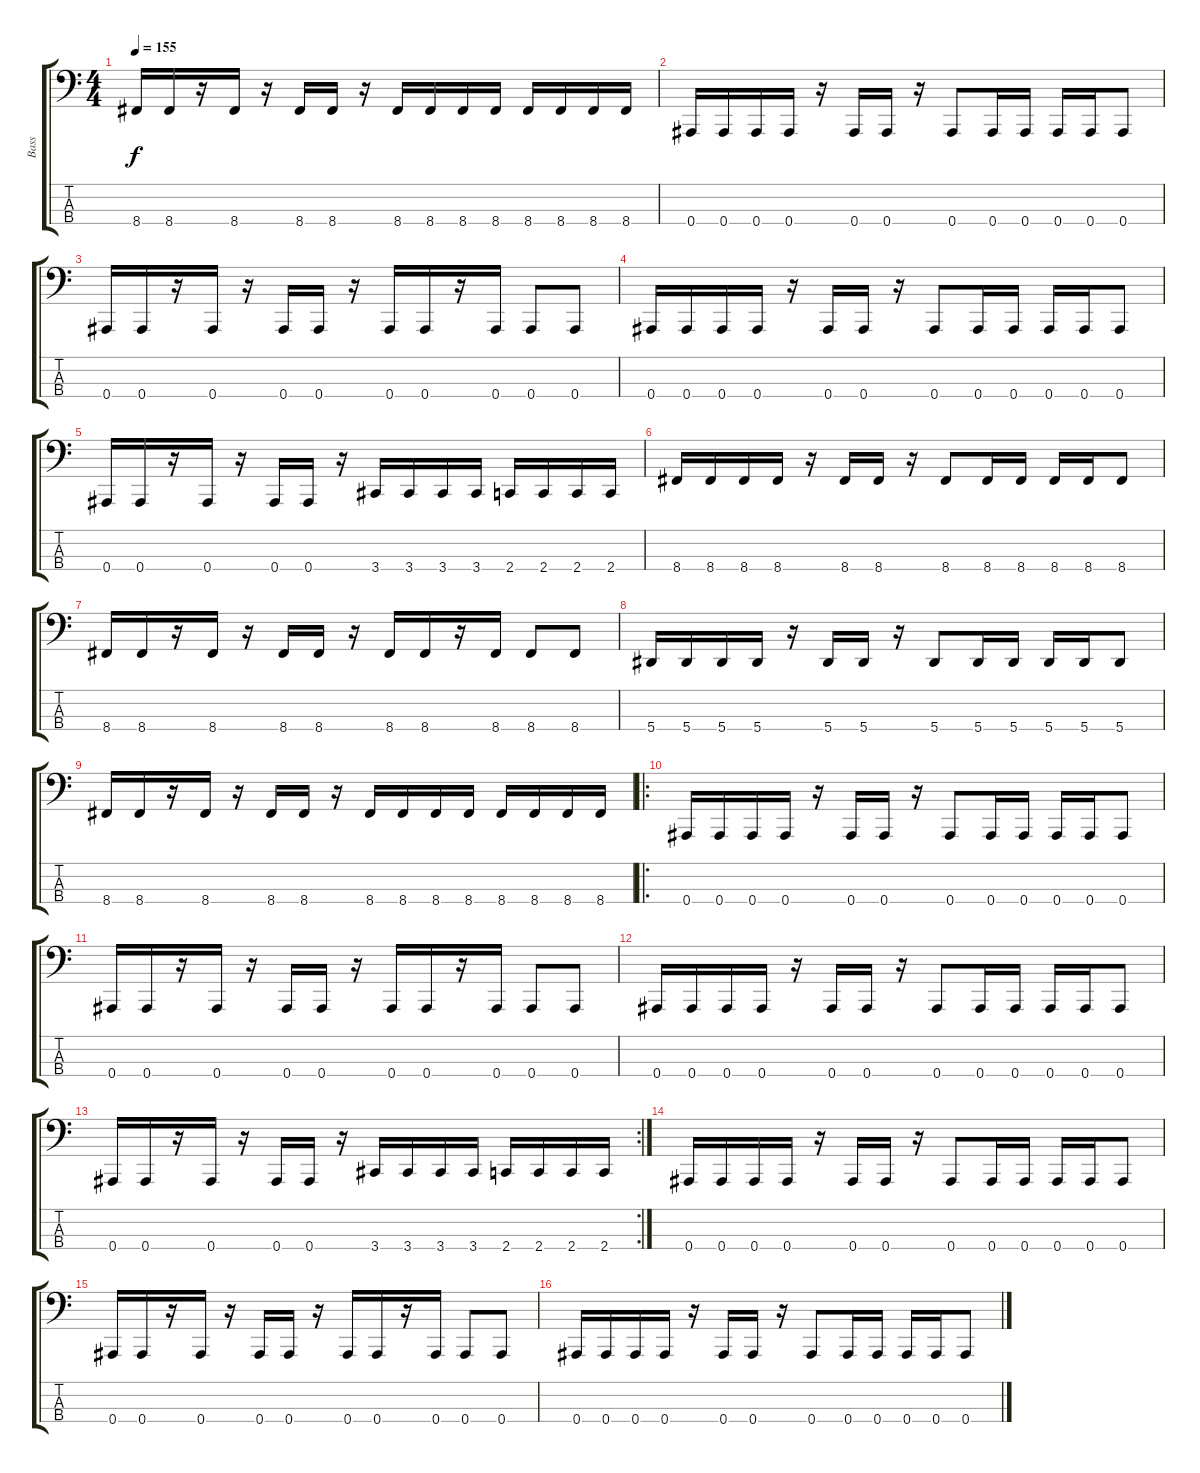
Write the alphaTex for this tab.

\track ("Bass" "Bass") {instrument electricbasspick}
\staff {score tabs}
\tuning (Eb2 Bb1 F1 Bb0) {hide}
\ts (4 4)
\tempo 155
\clef f4
\ks c
8.4.16{dy f} 8.4.16 r.16 8.4.16 r.16 8.4.16 8.4.16 r.16 8.4.16 8.4.16 8.4.16 8.4.16 8.4.16 8.4.16 8.4.16 8.4.16 |
0.4.16 0.4.16 0.4.16 0.4.16 r.16 0.4.16 0.4.16 r.16 0.4.8 0.4.16 0.4.16 0.4.16 0.4.16 0.4.8 |
0.4.16 0.4.16 r.16 0.4.16 r.16 0.4.16 0.4.16 r.16 0.4.16 0.4.16 r.16 0.4.16 0.4.8 0.4.8 |
0.4.16 0.4.16 0.4.16 0.4.16 r.16 0.4.16 0.4.16 r.16 0.4.8 0.4.16 0.4.16 0.4.16 0.4.16 0.4.8 |
0.4.16 0.4.16 r.16 0.4.16 r.16 0.4.16 0.4.16 r.16 3.4.16 3.4.16 3.4.16 3.4.16 2.4.16 2.4.16 2.4.16 2.4.16 |
8.4.16 8.4.16 8.4.16 8.4.16 r.16 8.4.16 8.4.16 r.16 8.4.8 8.4.16 8.4.16 8.4.16 8.4.16 8.4.8 |
8.4.16 8.4.16 r.16 8.4.16 r.16 8.4.16 8.4.16 r.16 8.4.16 8.4.16 r.16 8.4.16 8.4.8 8.4.8 |
5.4.16 5.4.16 5.4.16 5.4.16 r.16 5.4.16 5.4.16 r.16 5.4.8 5.4.16 5.4.16 5.4.16 5.4.16 5.4.8 |
8.4.16 8.4.16 r.16 8.4.16 r.16 8.4.16 8.4.16 r.16 8.4.16 8.4.16 8.4.16 8.4.16 8.4.16 8.4.16 8.4.16 8.4.16 |
\ro
0.4.16 0.4.16 0.4.16 0.4.16 r.16 0.4.16 0.4.16 r.16 0.4.8 0.4.16 0.4.16 0.4.16 0.4.16 0.4.8 |
0.4.16 0.4.16 r.16 0.4.16 r.16 0.4.16 0.4.16 r.16 0.4.16 0.4.16 r.16 0.4.16 0.4.8 0.4.8 |
0.4.16 0.4.16 0.4.16 0.4.16 r.16 0.4.16 0.4.16 r.16 0.4.8 0.4.16 0.4.16 0.4.16 0.4.16 0.4.8 |
\rc 2
0.4.16 0.4.16 r.16 0.4.16 r.16 0.4.16 0.4.16 r.16 3.4.16 3.4.16 3.4.16 3.4.16 2.4.16 2.4.16 2.4.16 2.4.16 |
0.4.16 0.4.16 0.4.16 0.4.16 r.16 0.4.16 0.4.16 r.16 0.4.8 0.4.16 0.4.16 0.4.16 0.4.16 0.4.8 |
0.4.16 0.4.16 r.16 0.4.16 r.16 0.4.16 0.4.16 r.16 0.4.16 0.4.16 r.16 0.4.16 0.4.8 0.4.8 |
0.4.16 0.4.16 0.4.16 0.4.16 r.16 0.4.16 0.4.16 r.16 0.4.8 0.4.16 0.4.16 0.4.16 0.4.16 0.4.8
